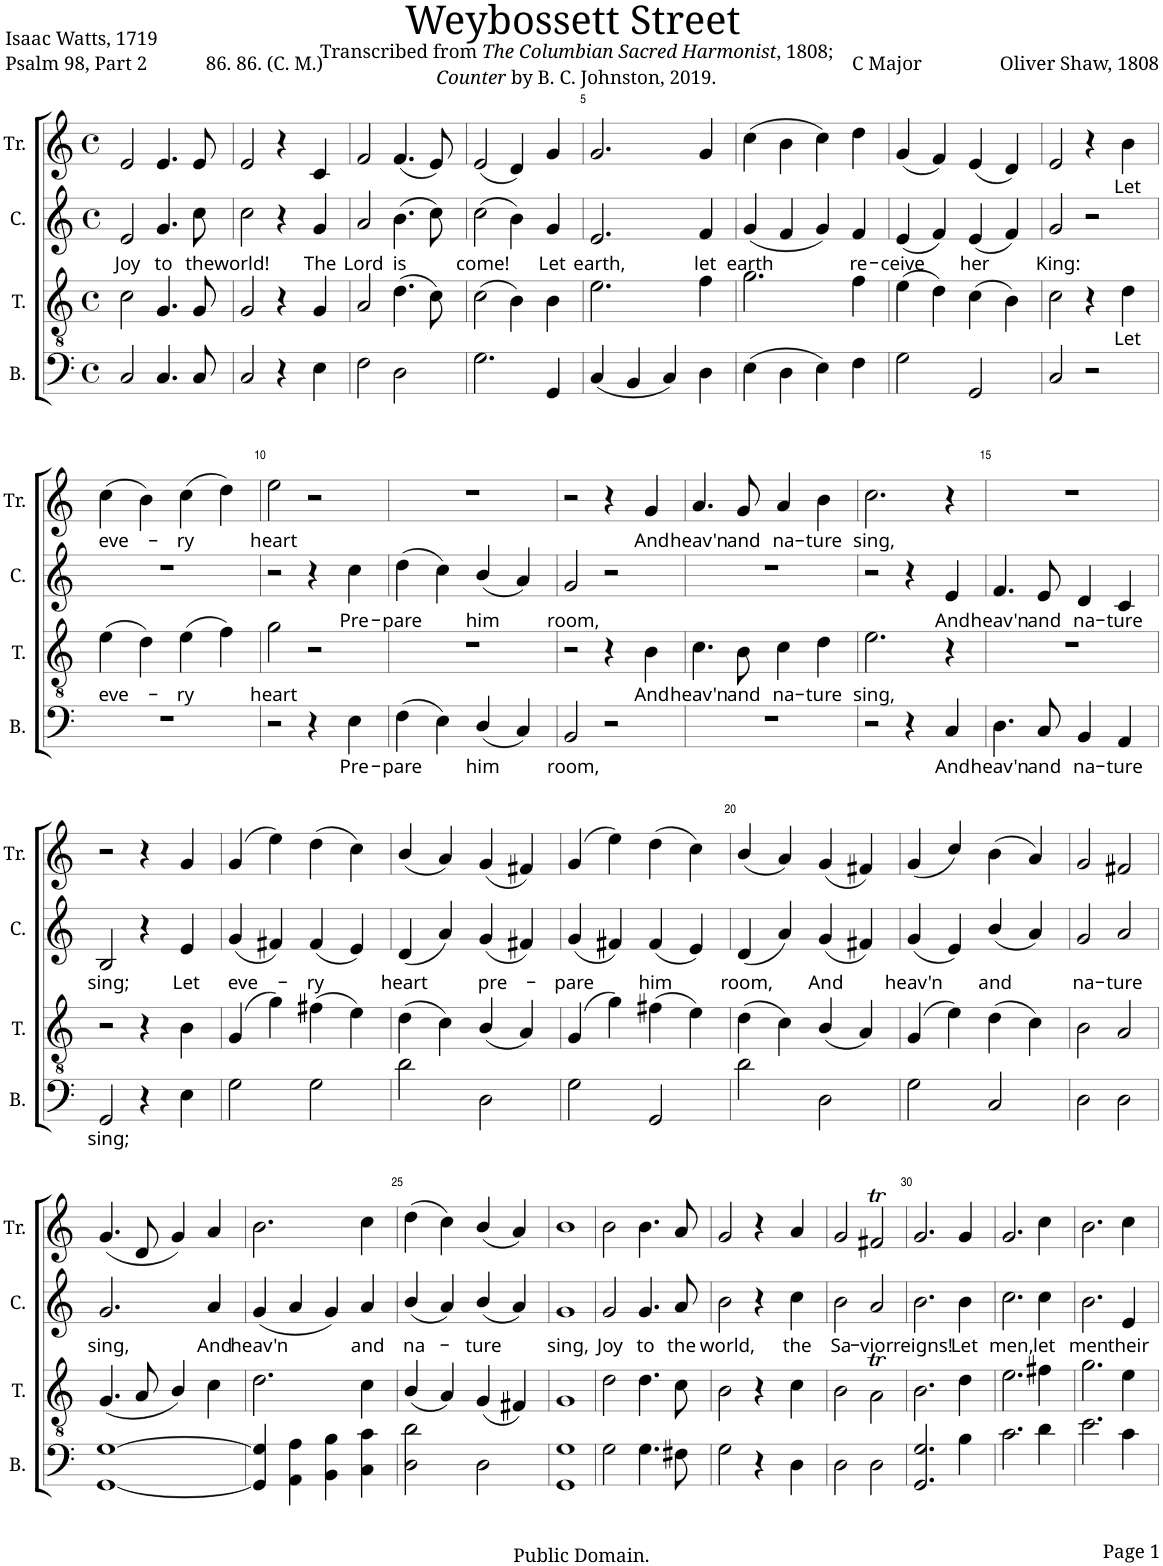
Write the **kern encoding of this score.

**kern	**text	**kern	**text	**kern	**text	**kern	**text
*part4	*part4	*part3	*part3	*part2	*part2	*part1	*part1
*staff4	*staff4	*staff3	*staff3	*staff2	*staff2	*staff1	*staff1
*I"B.	*	*I"T.	*	*I"C.	*	*I"Tr.	*
*I'B.	*	*I'T.	*	*I'C.	*	*I'Tr.	*
*clefF4	*	*clefGv2	*	*clefG2	*	*clefG2	*
*k[]	*	*k[]	*	*k[]	*	*k[]	*
*M4/4	*	*M4/4	*	*M4/4	*	*M4/4	*
*met(c)	*	*met(c)	*	*met(c)	*	*met(c)	*
=1	=1	=1	=1	=1	=1	=1	=1
!	!	!	!	!	!LO:LY:b	!	!
2C/	.	2c\	.	2e/	Joy	2e/	.
!	!	!	!	!	!LO:LY:b	!	!
4.C/	.	4.G/	.	4.g/	to	4.e/	.
!	!	!	!	!	!LO:LY:b	!	!
8C/	.	8G/	.	8cc\	the	8e/	.
=2	=2	=2	=2	=2	=2	=2	=2
!	!	!	!	!	!LO:LY:b	!	!
2C/	.	2G/	.	2cc\	world!	2e/	.
4r	.	4r	.	4r	.	4r	.
!	!	!	!	!	!LO:LY:b	!	!
4E\	.	4G/	.	4g/	The	4c/	.
=3	=3	=3	=3	=3	=3	=3	=3
!	!	!	!	!	!LO:LY:b	!	!
2F\	.	2A/	.	2a/	Lord	2f/	.
!	!	!	!	!	!LO:LY:b	!	!
2D\	.	(4.d\	.	(4.b\	is	(4.f/	.
.	.	8c\)	.	8cc\)	.	8e/)	.
=4	=4	=4	=4	=4	=4	=4	=4
!	!	!	!	!	!LO:LY:b	!	!
2.G\	.	(2c\	.	(2cc\	come!	(2e/	.
.	.	4B\)	.	4b\)	.	4d/)	.
!	!	!	!	!	!LO:LY:b	!	!
4GG/	.	4B\	.	4g/	Let	4g/	.
=5	=5	=5	=5	=5	=5	=5	=5
!	!	!	!	!	!LO:LY:b	!	!
(4C/	.	2.e\	.	2.e/	earth,	2.g/	.
4BB/	.	.	.	.	.	.	.
4C/)	.	.	.	.	.	.	.
!	!	!	!	!	!LO:LY:b	!	!
4D\	.	4f\	.	4f/	let	4g/	.
=6	=6	=6	=6	=6	=6	=6	=6
!	!	!	!	!	!LO:LY:b	!	!
(4E\	.	2.g\	.	(4g/	earth	(4cc\	.
4D\	.	.	.	4f/	.	4b\	.
4E\)	.	.	.	4g/)	.	4cc\)	.
!	!	!	!	!	!LO:LY:b	!	!
4F\	.	4f\	.	4f/	re-	4dd\	.
=7	=7	=7	=7	=7	=7	=7	=7
!	!	!	!	!	!LO:LY:b	!	!
2G\	.	(4e\	.	(4e/	-ceive	(4g/	.
.	.	4d\)	.	4f/)	.	4f/)	.
!	!	!	!	!	!LO:LY:b	!	!
2GG/	.	(4c\	.	(4e/	her	(4e/	.
.	.	4B\)	.	4f/)	.	4d/)	.
=8	=8	=8	=8	=8	=8	=8	=8
!	!	!	!	!	!LO:LY:b	!	!
2C/	.	2c\	.	2g/	King:	2e/	.
2r	.	4r	.	2r	.	4r	.
!	!	!	!LO:LY:b	!	!	!	!LO:LY:b
.	.	4d\	Let	.	.	4b\	Let
!!LO:LB:g=z
=9	=9	=9	=9	=9	=9	=9	=9
!	!	!	!LO:LY:b	!	!	!	!LO:LY:b
1r	.	(4e\	eve-	1r	.	(4cc\	eve-
.	.	4d\)	.	.	.	4b\)	.
!	!	!	!LO:LY:b	!	!	!	!LO:LY:b
.	.	(4e\	-ry	.	.	(4cc\	-ry
.	.	4f\)	.	.	.	4dd\)	.
=10	=10	=10	=10	=10	=10	=10	=10
!	!	!	!LO:LY:b	!	!	!	!LO:LY:b
2r	.	2g\	heart	2r	.	2ee\	heart
4r	.	2r	.	4r	.	2r	.
!	!LO:LY:b	!	!	!	!LO:LY:b	!	!
4E\	Pre-	.	.	4cc\	Pre-	.	.
=11	=11	=11	=11	=11	=11	=11	=11
!	!LO:LY:b	!	!	!	!LO:LY:b	!	!
(4F\	-pare	1r	.	(4dd\	-pare	1r	.
4E\)	.	.	.	4cc\)	.	.	.
!	!LO:LY:b	!	!	!	!LO:LY:b	!	!
(4D/	him	.	.	(4b/	him	.	.
4C/)	.	.	.	4a/)	.	.	.
=12	=12	=12	=12	=12	=12	=12	=12
!	!LO:LY:b	!	!	!	!LO:LY:b	!	!
2BB/	room,	2r	.	2g/	room,	2r	.
2r	.	4r	.	2r	.	4r	.
!	!	!	!LO:LY:b	!	!	!	!LO:LY:b
.	.	4B\	And	.	.	4g/	And
=13	=13	=13	=13	=13	=13	=13	=13
!	!	!	!LO:LY:b	!	!	!	!LO:LY:b
1r	.	4.c\	heav'n	1r	.	4.a/	heav'n
!	!	!	!LO:LY:b	!	!	!	!LO:LY:b
.	.	8B\	and	.	.	8g/	and
!	!	!	!LO:LY:b	!	!	!	!LO:LY:b
.	.	4c\	na-	.	.	4a/	na-
!	!	!	!LO:LY:b	!	!	!	!LO:LY:b
.	.	4d\	-ture	.	.	4b\	-ture
=14	=14	=14	=14	=14	=14	=14	=14
!	!	!	!LO:LY:b	!	!	!	!LO:LY:b
2r	.	2.e\	sing,	2r	.	2.cc\	sing,
4r	.	.	.	4r	.	.	.
!	!LO:LY:b	!	!	!	!LO:LY:b	!	!
4C/	And	4r	.	4e/	And	4r	.
=15	=15	=15	=15	=15	=15	=15	=15
!	!LO:LY:b	!	!	!	!LO:LY:b	!	!
4.D\	heav'n	1r	.	4.f/	heav'n	1r	.
!	!LO:LY:b	!	!	!	!LO:LY:b	!	!
8C/	and	.	.	8e/	and	.	.
!	!LO:LY:b	!	!	!	!LO:LY:b	!	!
4BB/	na-	.	.	4d/	na-	.	.
!	!LO:LY:b	!	!	!	!LO:LY:b	!	!
4AA/	-ture	.	.	4c/	-ture	.	.
!!LO:LB:g=z
=16	=16	=16	=16	=16	=16	=16	=16
!	!LO:LY:b	!	!	!	!LO:LY:b	!	!
2GG/	sing;	2r	.	2B/	sing;	2r	.
4r	.	4r	.	4r	.	4r	.
!	!	!	!	!	!LO:LY:b	!	!
4E\	.	4B\	.	4e/	Let	4g/	.
=17	=17	=17	=17	=17	=17	=17	=17
!	!	!	!	!	!LO:LY:b	!	!
2G\	.	(4G/	.	(4g/	eve-	(4g/	.
.	.	4g\)	.	4f#X/)	.	4ee\)	.
!	!	!	!	!	!LO:LY:b	!	!
2G\	.	(4f#X\	.	(4f#/	-ry	(4dd\	.
.	.	4e\)	.	4e/)	.	4cc\)	.
=18	=18	=18	=18	=18	=18	=18	=18
!	!	!	!	!	!LO:LY:b	!	!
2d\	.	(4d\	.	(4d/	heart	(4b/	.
.	.	4c\)	.	4a/)	.	4a/)	.
!	!	!	!	!	!LO:LY:b	!	!
2D\	.	(4B/	.	(4g/	pre-	(4g/	.
.	.	4A/)	.	4f#X/)	.	4f#X/)	.
=19	=19	=19	=19	=19	=19	=19	=19
!	!	!	!	!	!LO:LY:b	!	!
2G\	.	(4G/	.	(4g/	-pare	(4g/	.
.	.	4g\)	.	4f#X/)	.	4ee\)	.
!	!	!	!	!	!LO:LY:b	!	!
2GG/	.	(4f#X\	.	(4f#/	him	(4dd\	.
.	.	4e\)	.	4e/)	.	4cc\)	.
=20	=20	=20	=20	=20	=20	=20	=20
!	!	!	!	!	!LO:LY:b	!	!
2d\	.	(4d\	.	(4d/	room,	(4b/	.
.	.	4c\)	.	4a/)	.	4a/)	.
!	!	!	!	!	!LO:LY:b	!	!
2D\	.	(4B/	.	(4g/	And	(4g/	.
.	.	4A/)	.	4f#X/)	.	4f#X/)	.
=21	=21	=21	=21	=21	=21	=21	=21
!	!	!	!	!	!LO:LY:b	!	!
2G\	.	(4G/	.	(4g/	heav'n	(4g/	.
.	.	4e\)	.	4e/)	.	4cc/)	.
!	!	!	!	!	!LO:LY:b	!	!
2C/	.	(4d\	.	(4b/	and	(4b\	.
.	.	4c\)	.	4a/)	.	4a/)	.
=22	=22	=22	=22	=22	=22	=22	=22
!	!	!	!	!	!LO:LY:b	!	!
2D\	.	2B\	.	2g/	na-	2g/	.
!	!	!	!	!	!LO:LY:b	!	!
2D\	.	2A/	.	2a/	-ture	2f#X/	.
!!LO:LB:g=z
=23	=23	=23	=23	=23	=23	=23	=23
!	!	!	!	!	!LO:LY:b	!	!
[1GG [1G	.	(4.G/	.	2.g/	sing,	(4.g/	.
.	.	8A/	.	.	.	8d/	.
.	.	4B/)	.	.	.	4g/)	.
!	!	!	!	!	!LO:LY:b	!	!
.	.	4c\	.	4a/	And	4a/	.
=24	=24	=24	=24	=24	=24	=24	=24
!	!	!	!	!	!LO:LY:b	!	!
4GG/] 4G/]	.	2.d\	.	(4g/	heav'n	2.b\	.
4AA\ 4A\	.	.	.	4a/	.	.	.
4BB\ 4B\	.	.	.	4g/)	.	.	.
!	!	!	!	!	!LO:LY:b	!	!
4C\ 4c\	.	4c\	.	4a/	and	4cc\	.
=25	=25	=25	=25	=25	=25	=25	=25
!	!	!	!	!	!LO:LY:b	!	!
2D\ 2d\	.	(4B/	.	(4b/	na-	(4dd\	.
.	.	4A/)	.	4a/)	.	4cc\)	.
!	!	!	!	!	!LO:LY:b	!	!
2D\	.	(4G/	.	(4b/	-ture	(4b/	.
.	.	4F#X/)	.	4a/)	.	4a/)	.
=26	=26	=26	=26	=26	=26	=26	=26
!	!	!	!	!	!LO:LY:b	!	!
1GG 1G	.	1G	.	1g	sing,	1b	.
=27	=27	=27	=27	=27	=27	=27	=27
!	!	!	!	!	!LO:LY:b	!	!
2G\	.	2d\	.	2g/	Joy	2b\	.
!	!	!	!	!	!LO:LY:b	!	!
4.G\	.	4.d\	.	4.g/	to	4.b\	.
!	!	!	!	!	!LO:LY:b	!	!
8F#X\	.	8c\	.	8a/	the	8a/	.
=28	=28	=28	=28	=28	=28	=28	=28
!	!	!	!	!	!LO:LY:b	!	!
2G\	.	2B\	.	2b\	world,	2g/	.
4r	.	4r	.	4r	.	4r	.
!	!	!	!	!	!LO:LY:b	!	!
4D\	.	4c\	.	4cc\	the	4a/	.
=29	=29	=29	=29	=29	=29	=29	=29
!	!	!	!	!	!LO:LY:b	!	!
2D\	.	2B\	.	2b\	Sa-	2g/	.
!	!	!	!	!	!LO:LY:b	!	!
2D\	.	2AT\	.	2a/	-vior	2f#Xt/	.
=30	=30	=30	=30	=30	=30	=30	=30
!	!	!	!	!	!LO:LY:b	!	!
2.GG/ 2.G/	.	2.B\	.	2.b\	reigns!	2.g/	.
!	!	!	!	!	!LO:LY:b	!	!
4B\	.	4d\	.	4b\	Let	4g/	.
=31	=31	=31	=31	=31	=31	=31	=31
!	!	!	!	!	!LO:LY:b	!	!
2.c\	.	2.e\	.	2.cc\	men,	2.g/	.
!	!	!	!	!	!LO:LY:b	!	!
4d\	.	4f#X\	.	4cc\	let	4cc\	.
=32	=32	=32	=32	=32	=32	=32	=32
!	!	!	!	!	!LO:LY:b	!	!
2.e\	.	2.g\	.	2.b\	men	2.b\	.
!	!	!	!	!	!LO:LY:b	!	!
4c\	.	4e\	.	4e/	their	4cc\	.
=	=	=	=	=	=	=	=
*-	*-	*-	*-	*-	*-	*-	*-
